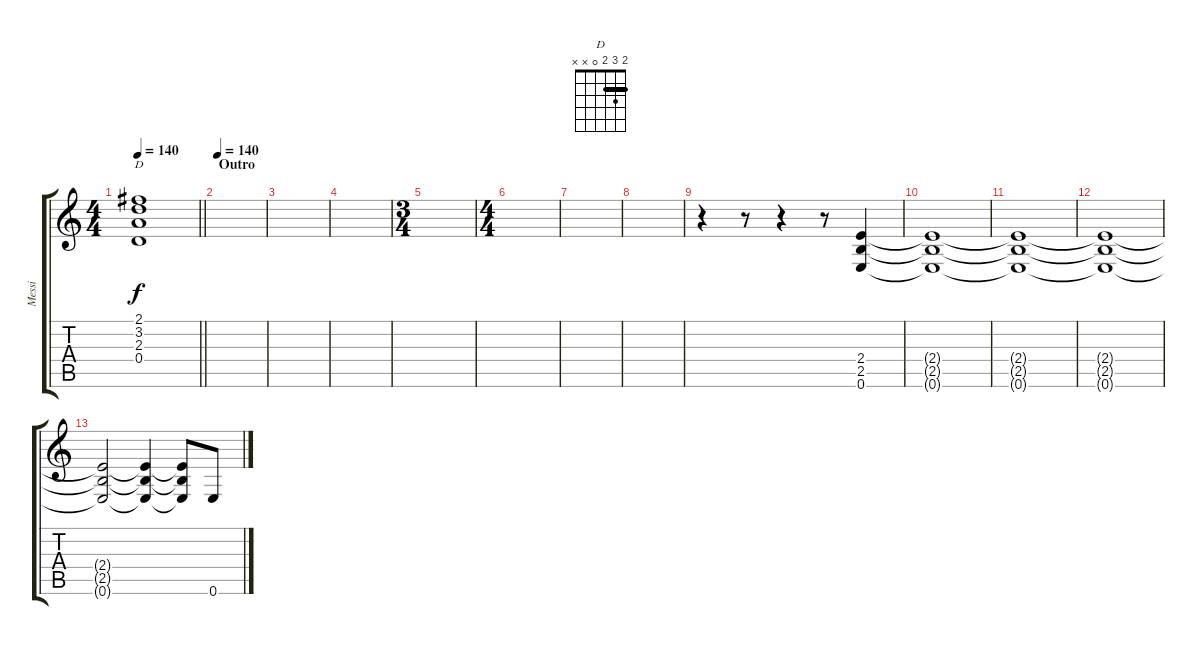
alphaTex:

\track ("Messi" "Messi") {instrument overdrivenguitar}
\staff {score tabs}
\tuning (E4 B3 G3 D3 A2 E2) {hide}
\chord ("D" 2 3 2 0 x x) {barre 2}
\ts (4 4)
\tempo 140
\clef g2
\barLineRight lightlight
\ks c
(2.1 3.2 2.3 0.4).1{ch "D" dy f} |
\section ("" "Outro")
\tempo 140
|
|
|
\ts (3 4)
|
\ts (4 4)
|
|
|
r.4 r.8 r.4 r.8 (2.4 2.5 0.6).4 |
(2.4{t} 2.5{t} 0.6{t}).1 |
(2.4{t} 2.5{t} 0.6{t}).1 |
(2.4{t} 2.5{t} 0.6{t}).1 |
(2.4{t} 2.5{t} 0.6{t}).2 (2.4{t} 2.5{t} 0.6{t}).4 (2.4{t} 2.5{t} 0.6{t}).8 0.6.8
